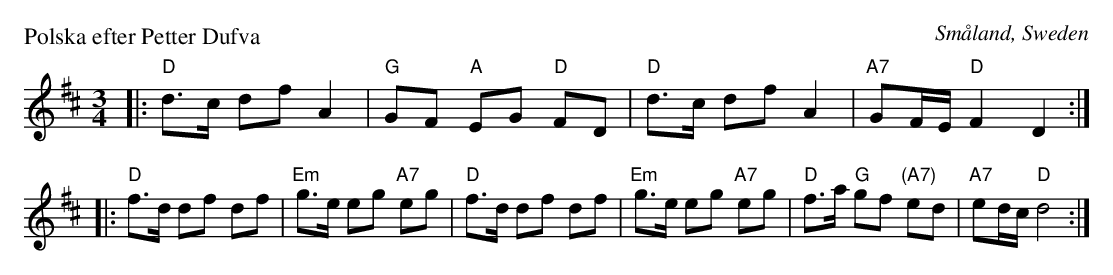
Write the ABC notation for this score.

X:1
P: Polska efter Petter Dufva
O: Sm\aaland, Sweden
M: 3/4
L: 1/8
K: D
|: "D"d>c df A2 | "G"GF "A"EG "D"FD \
|  "D"d>c df A2 | "A7"GF/E/ "D"F2 D2 :|
|: "D"f>d df df | "Em"g>e eg "A7"eg \
|  "D"f>d df df | "Em"g>e eg "A7"eg \
|  "D"f>a "G"gf "(A7)"ed | "A7"ed/c/ "D"d4 :|
